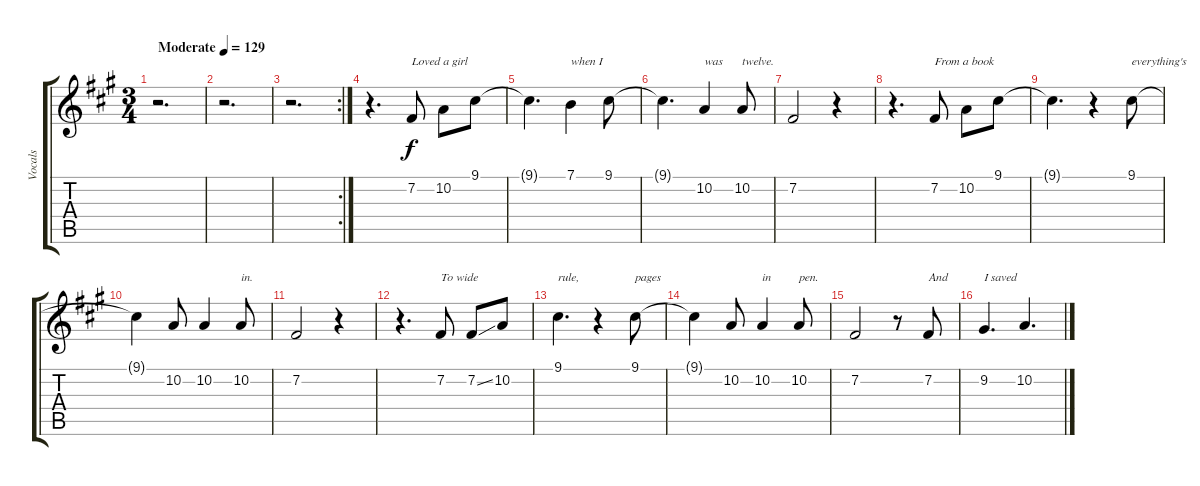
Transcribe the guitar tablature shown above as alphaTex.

\track ("Vocals" "Vocals") {instrument fx5brightness}
\staff {score tabs}
\tuning (E4 B3 G3 D3 A2 E2) {hide}
\ts (3 4)
\tempo (129 "Moderate")
\clef g2
\ks f#minor
r.2{d dy f instrument fx5brightness} |
r.2{d} |
\rc 2
r.2{d} |
r.4{d} 7.2.8{txt "Loved a girl"} 10.2.8 9.1.8 |
9.1{t}.4{d} 7.1.4{txt "when I"} 9.1.8 |
9.1{t}.4{d} 10.2.4{txt "was"} 10.2.8{txt "twelve."} |
7.2.2 r.4 |
r.4{d} 7.2.8{txt "From a book"} 10.2.8 9.1.8 |
9.1{t}.4{d} r.4 9.1.8{txt "everything's"} |
9.1{t}.4 10.2.8 10.2.4 10.2.8{txt "in."} |
7.2.2 r.4 |
r.4{d} 7.2.8{txt "To wide"} 7.2{ss}.8 10.2.8 |
9.1.4{d txt "rule,"} r.4 9.1.8{txt "pages"} |
9.1{t}.4 10.2.8 10.2.4{txt "in"} 10.2.8{txt "pen."} |
7.2.2 r.8 7.2.8{txt "And"} |
9.2.4{d txt "I saved"} 10.2.4{d}
